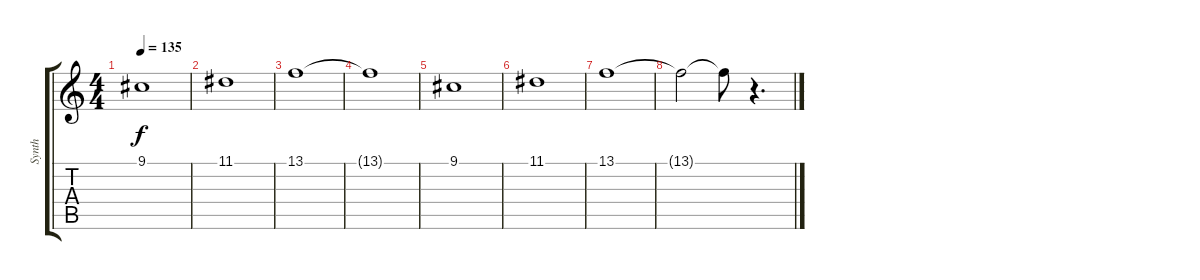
\track ("Synth" "Synth") {instrument lead1square}
\staff {score tabs}
\tuning (E4 B3 G3 D3 A2 E2) {hide}
\ts (4 4)
\tempo 135
\clef g2
\ks c
9.1.1{dy f} |
11.1.1 |
13.1.1 |
13.1{t}.1 |
9.1.1 |
11.1.1 |
13.1.1 |
13.1{t}.2 13.1{t}.8 r.4{d}
